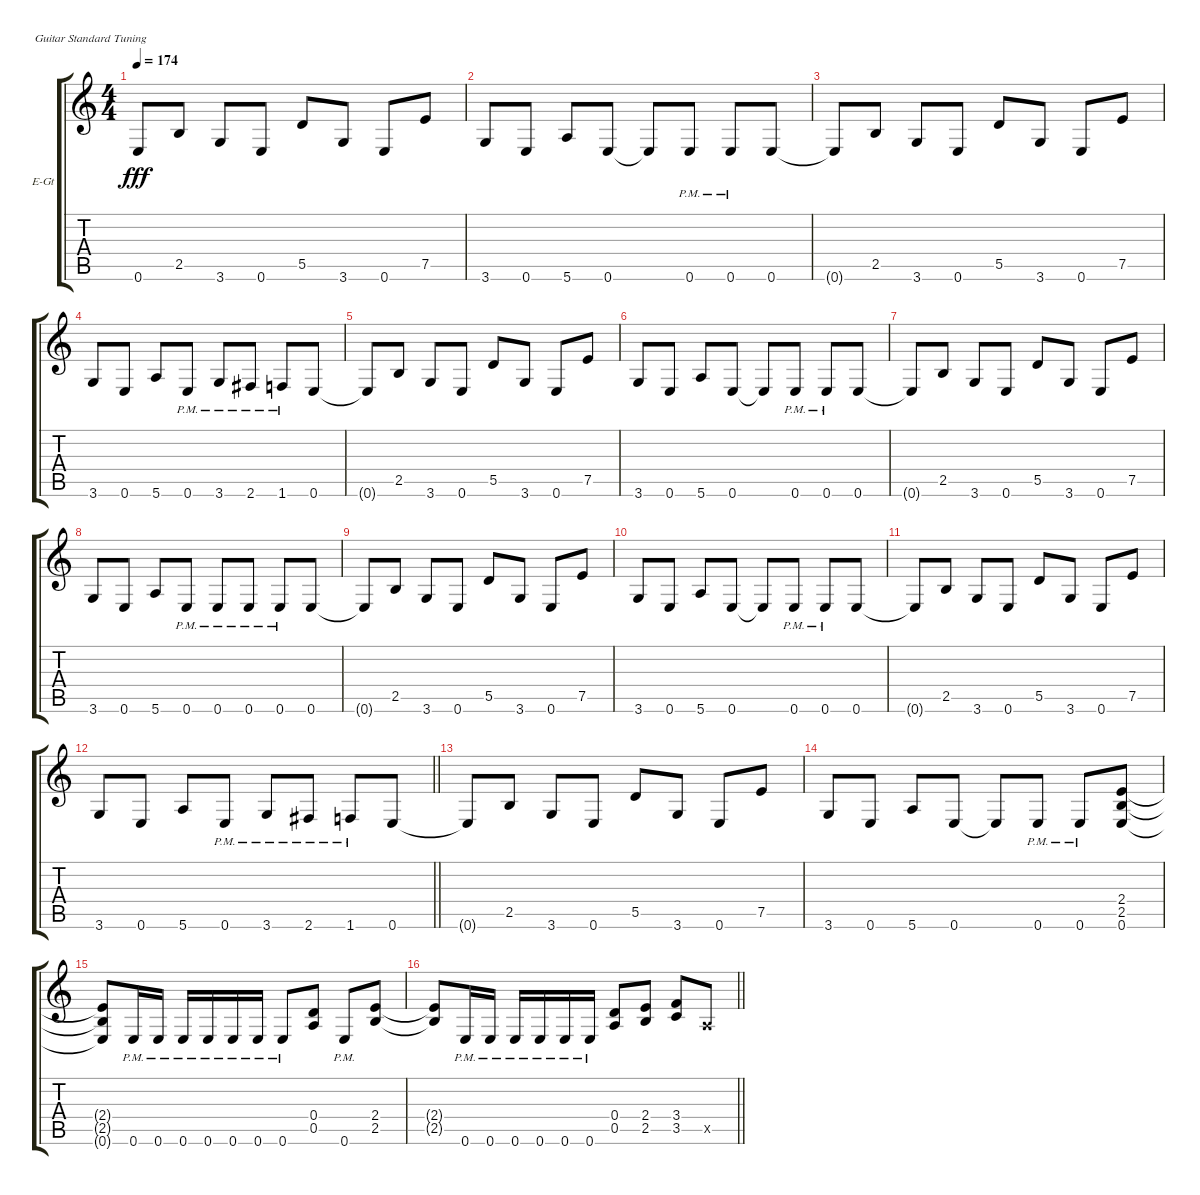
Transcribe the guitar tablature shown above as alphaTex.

\bracketExtendMode groupsimilarinstruments
\firstSystemTrackNameOrientation horizontal
\otherSystemsTrackNameOrientation horizontal
\track ("Track 1" "E-Gt") {instrument distortionguitar}
\staff {score tabs}
\tuning (E4 B3 G3 D3 A2 E2)
\ts (4 4)
\tempo 174
\clef g2
\ks c
0.6{t}.8{dy fff} 2.5.8 3.6.8 0.6.8 5.5.8 3.6.8 0.6.8 7.5.8 |
3.6.8 0.6.8 5.6.8 0.6.8 0.6{t}.8 0.6{pm}.8 0.6{pm}.8 0.6.8 |
0.6{t}.8 2.5.8 3.6.8 0.6.8 5.5.8 3.6.8 0.6.8 7.5.8 |
3.6.8 0.6.8 5.6.8 0.6{pm}.8 3.6{pm}.8 2.6{pm}.8 1.6{pm}.8 0.6.8 |
0.6{t}.8 2.5.8 3.6.8 0.6.8 5.5.8 3.6.8 0.6.8 7.5.8 |
3.6.8 0.6.8 5.6.8 0.6.8 0.6{t}.8 0.6{pm}.8 0.6{pm}.8 0.6.8 |
0.6{t}.8 2.5.8 3.6.8 0.6.8 5.5.8 3.6.8 0.6.8 7.5.8 |
3.6.8 0.6.8 5.6.8 0.6{pm}.8 0.6{pm}.8 0.6{pm}.8 0.6{pm}.8 0.6.8 |
0.6{t}.8 2.5.8 3.6.8 0.6.8 5.5.8 3.6.8 0.6.8 7.5.8 |
3.6.8 0.6.8 5.6.8 0.6.8 0.6{t}.8 0.6{pm}.8 0.6{pm}.8 0.6.8 |
0.6{t}.8 2.5.8 3.6.8 0.6.8 5.5.8 3.6.8 0.6.8 7.5.8 |
\barLineRight lightlight
3.6.8 0.6.8 5.6.8 0.6{pm}.8 3.6{pm}.8 2.6{pm}.8 1.6{pm}.8 0.6.8 |
0.6{t}.8 2.5.8 3.6.8 0.6.8 5.5.8 3.6.8 0.6.8 7.5.8 |
3.6.8 0.6.8 5.6.8 0.6.8 0.6{t}.8 0.6{pm}.8 0.6{pm}.8 (2.4 2.5 0.6).8 |
(2.4{t} 2.5{t} 0.6{t}).8 0.6{pm}.16 0.6{pm}.16 0.6{pm}.16 0.6{pm}.16 0.6{pm}.16 0.6{pm}.16 0.6{pm}.8 (0.4 0.5).8 0.6{pm}.8 (2.4 2.5).8 |
\barLineRight lightlight
(2.4{t} 2.5{t}).8 0.6{pm}.16 0.6{pm}.16 0.6{pm}.16 0.6{pm}.16 0.6{pm}.16 0.6{pm}.16 (0.4 0.5).8 (2.4 2.5).8 (3.4 3.5).8 0.5{x}.8
